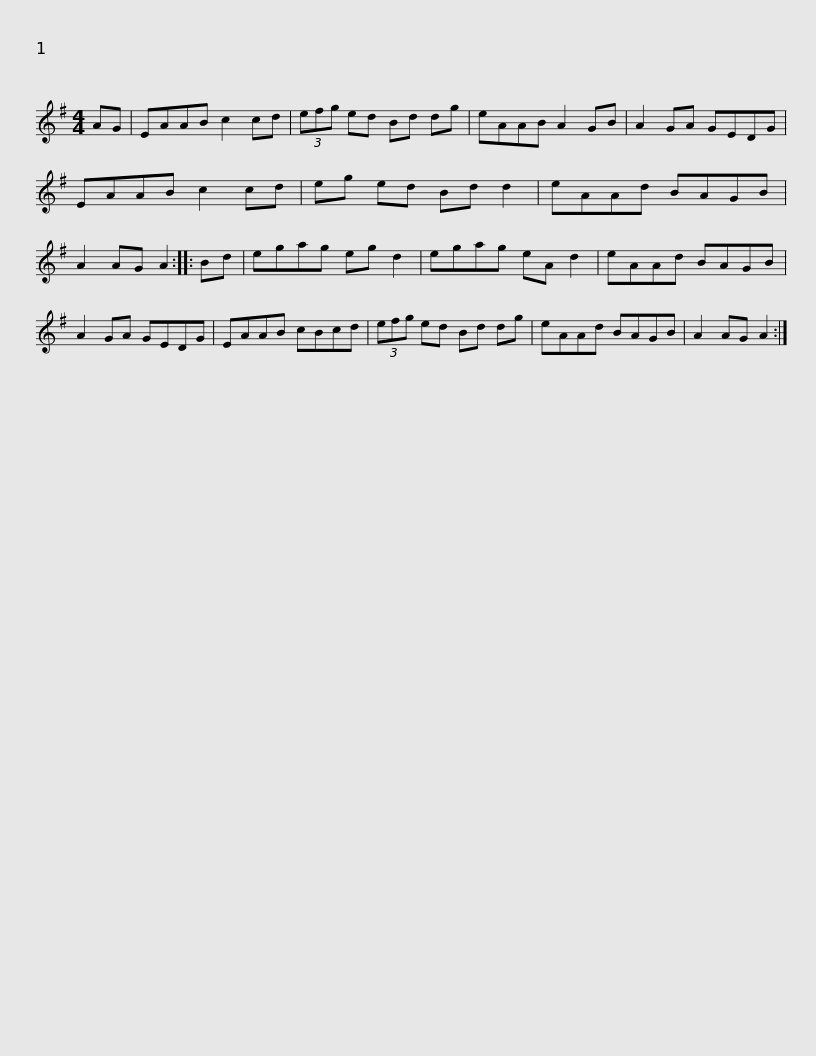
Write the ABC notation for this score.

X:1
L:1/8
M:4/4
I:linebreak $
K:G
V:1 treble
V:1
 AG | EAAB c2 cd | (3efg ed Bd dg | eAAB A2 GB | A2 GA GEDG | %5
 EAAB c2 cd |$ eg ed Bd d2 | eAAd BAGB | A2 AG A2 :: Bd | %10
 egag eg d2 | egag eA d2 | eAAd BAGB |$ A2 GA GEDG | EAAB cBcd | %15
 (3efg ed Bd dg | eAAd BAGB | A2 AG A2 :| %18
